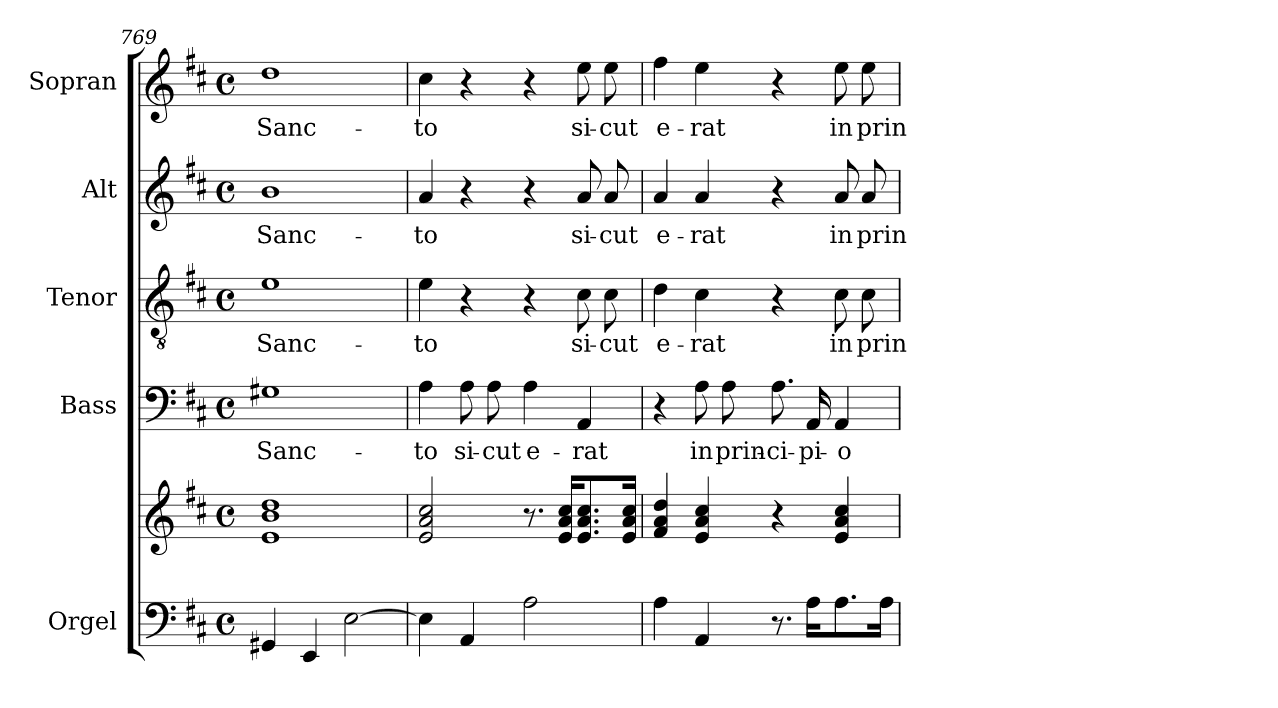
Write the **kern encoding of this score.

**kern	**kern	**kern	**text	**kern	**text	**kern	**text	**kern	**text
*part5	*part5	*part4	*part4	*part3	*part3	*part2	*part2	*part1	*part1
*staff6	*staff5	*staff4	*staff4	*staff3	*staff3	*staff2	*staff2	*staff1	*staff1
*I"Orgel	*	*I"Bass	*	*I"Tenor	*	*I"Alt	*	*I"Sopran	*
*I'Org.	*	*I'B.	*	*I'T.	*	*I'A.	*	*I'S.	*
*clefF4	*clefG2	*clefF4	*	*clefGv2	*	*clefG2	*	*clefG2	*
*k[f#c#]	*k[f#c#]	*k[f#c#]	*	*k[f#c#]	*	*k[f#c#]	*	*k[f#c#]	*
*D:	*D:	*D:	*	*D:	*	*D:	*	*D:	*
*M4/4	*M4/4	*M4/4	*	*M4/4	*	*M4/4	*	*M4/4	*
*met(c)	*met(c)	*met(c)	*	*met(c)	*	*met(c)	*	*met(c)	*
=769	=769	=769	=769	=769	=769	=769	=769	=769	=769
!	!	!	!LO:LY:b	!	!LO:LY:b	!	!LO:LY:b	!	!LO:LY:b
4GG#X/	1e 1b 1dd	1G#X	Sanc-	1e	Sanc-	1b	Sanc-	1dd	Sanc-
4EE/	.	.	.	.	.	.	.	.	.
[2E\	.	.	.	.	.	.	.	.	.
=770	=770	=770	=770	=770	=770	=770	=770	=770	=770
!	!	!	!LO:LY:b	!	!LO:LY:b	!	!LO:LY:b	!	!LO:LY:b
4E\]	2e/ 2a/ 2cc#/	4A\	-to	4e\	-to	4a/	-to	4cc#\	-to
!	!	!	!LO:LY:b	!	!	!	!	!	!
4AA/	.	8A\	si-	4r	.	4r	.	4r	.
!	!	!	!LO:LY:b	!	!	!	!	!	!
.	.	8A\	-cut	.	.	.	.	.	.
!	!	!	!LO:LY:b	!	!	!	!	!	!
2A\	8.r	4A\	e-	4r	.	4r	.	4r	.
.	16e/ 16a/ 16cc#/KL	.	.	.	.	.	.	.	.
!	!	!	!LO:LY:b	!	!LO:LY:b	!	!LO:LY:b	!	!LO:LY:b
.	8.e/ 8.a/ 8.cc#/	4AA/	-rat	8c#\	si-	8a/	si-	8ee\	si-
!	!	!	!	!	!LO:LY:b	!	!LO:LY:b	!	!LO:LY:b
.	.	.	.	8c#\	-cut	8a/	-cut	8ee\	-cut
.	16e/ 16a/ 16cc#/Jk	.	.	.	.	.	.	.	.
=771	=771	=771	=771	=771	=771	=771	=771	=771	=771
!	!	!	!	!	!LO:LY:b	!	!LO:LY:b	!	!LO:LY:b
4A\	4f#/ 4a/ 4dd/	4r	.	4d\	e-	4a/	e-	4ff#\	e-
!	!	!	!LO:LY:b	!	!LO:LY:b	!	!LO:LY:b	!	!LO:LY:b
4AA/	4e/ 4a/ 4cc#/	8A\	in	4c#\	-rat	4a/	-rat	4ee\	-rat
!	!	!	!LO:LY:b	!	!	!	!	!	!
.	.	8A\	prin-	.	.	.	.	.	.
!	!	!	!LO:LY:b	!	!	!	!	!	!
8.r	4r	8.A\	-ci-	4r	.	4r	.	4r	.
!	!	!	!LO:LY:b	!	!	!	!	!	!
16A\KL	.	16AA/	-pi-	.	.	.	.	.	.
!	!	!	!LO:LY:b	!	!LO:LY:b	!	!LO:LY:b	!	!LO:LY:b
8.A\	4e/ 4a/ 4cc#/	4AA/	-o	8c#\	in	8a/	in	8ee\	in
!	!	!	!	!	!LO:LY:b	!	!LO:LY:b	!	!LO:LY:b
.	.	.	.	8c#\	prin-	8a/	prin-	8ee\	prin-
16A\Jk	.	.	.	.	.	.	.	.	.
=	=	=	=	=	=	=	=	=	=
*-	*-	*-	*-	*-	*-	*-	*-	*-	*-
